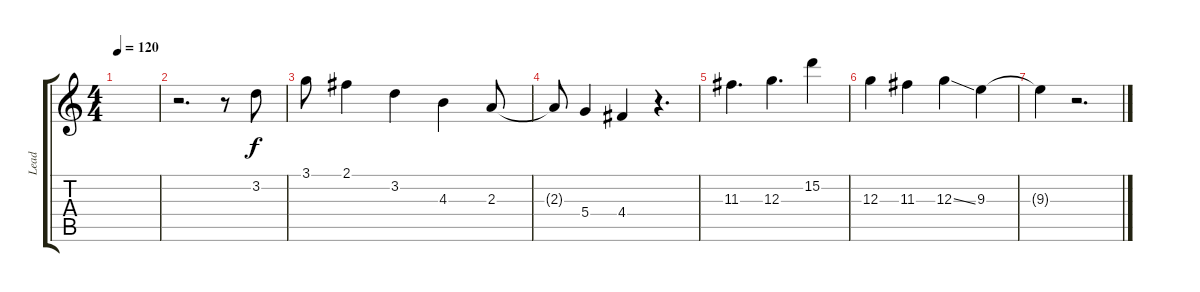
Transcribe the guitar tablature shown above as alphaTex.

\track ("Lead" "Lead") {instrument overdrivenguitar}
\staff {score tabs}
\tuning (E4 B3 G3 D3 A2 D2) {hide}
\ts (4 4)
\tempo 120
\clef g2
\ks c
|
r.2{d} r.8 3.2.8 |
3.1.8 2.1.4 3.2.4 4.3.4 2.3.8 |
2.3{t}.8 5.4.4 4.4.4 r.4{d} |
11.3.4{d} 12.3.4{d} 15.2.4 |
12.3.4 11.3.4 12.3{ss}.4 9.3.4 |
9.3{t}.4 r.2{d}
